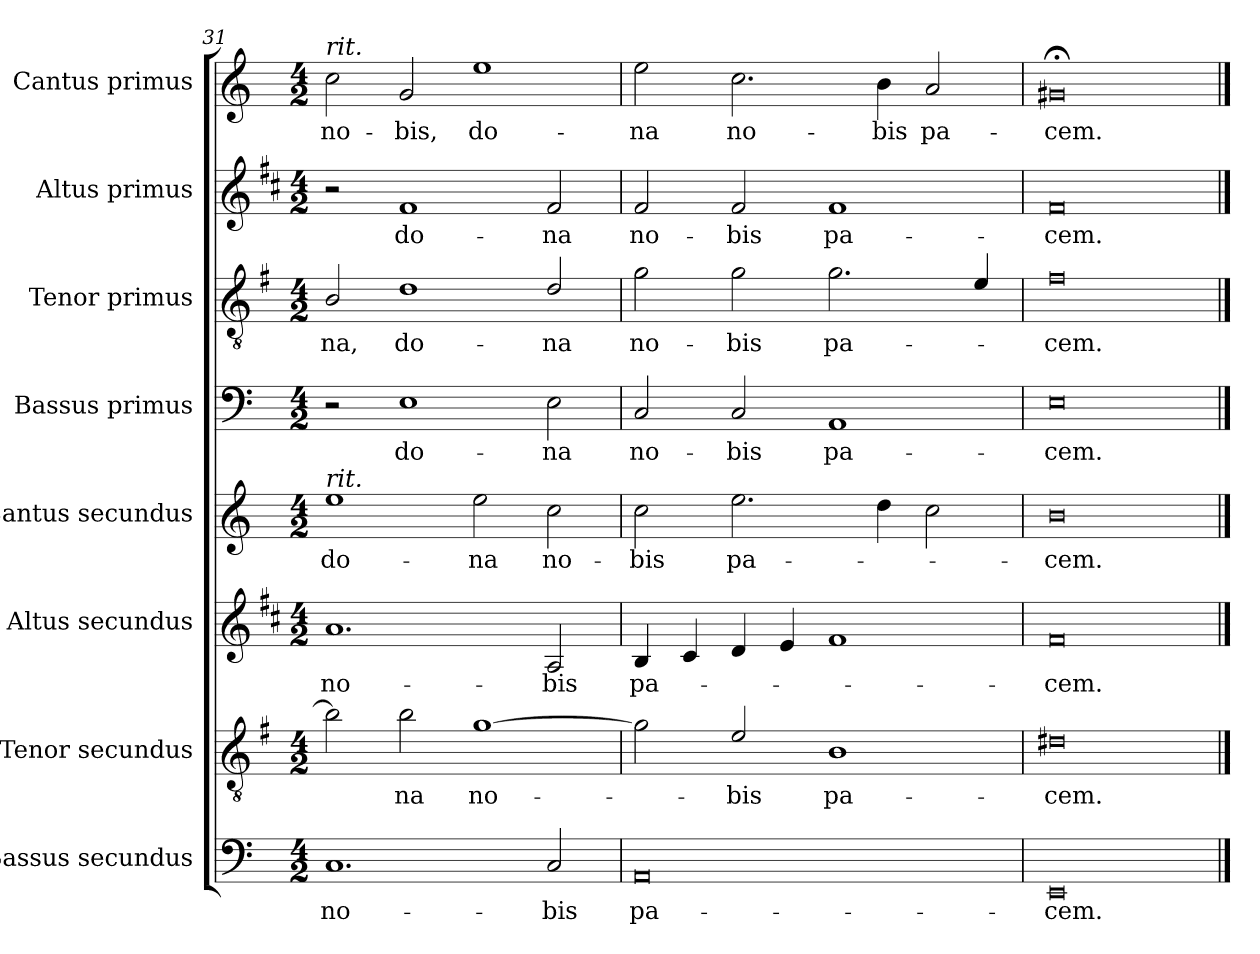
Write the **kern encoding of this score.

**kern	**text	**kern	**text	**kern	**text	**kern	**text	**kern	**text	**kern	**text	**kern	**text	**kern	**text
*part8	*part8	*part7	*part7	*part6	*part6	*part5	*part5	*part4	*part4	*part3	*part3	*part2	*part2	*part1	*part1
*staff8	*staff8	*staff7	*staff7	*staff6	*staff6	*staff5	*staff5	*staff4	*staff4	*staff3	*staff3	*staff2	*staff2	*staff1	*staff1
*I"Bassus secundus	*	*I"Tenor secundus	*	*I"Altus secundus	*	*I"Cantus secundus	*	*I"Bassus primus	*	*I"Tenor primus	*	*I"Altus primus	*	*I"Cantus primus	*
*I'B2	*	*I'T2	*	*I'A2	*	*I'C2	*	*I'B1	*	*I'T1	*	*I'A1	*	*I'C1	*
*clefF4	*	*clefGv2	*	*clefG2	*	*clefG2	*	*clefF4	*	*clefGv2	*	*clefG2	*	*clefG2	*
*	*	*ITrd4c7	*	*ITrd1c2	*	*	*	*	*	*ITrd4c7	*	*ITrd1c2	*	*	*
*k[]	*	*k[]	*	*k[]	*	*k[]	*	*k[]	*	*k[]	*	*k[]	*	*k[]	*
*C:	*	*C:	*	*C:	*	*C:	*	*C:	*	*C:	*	*C:	*	*C:	*
*M4/2	*	*M4/2	*	*M4/2	*	*M4/2	*	*M4/2	*	*M4/2	*	*M4/2	*	*M4/2	*
=31	=31	=31	=31	=31	=31	=31	=31	=31	=31	=31	=31	=31	=31	=31	=31
!	!	!	!	!	!	!	!	!	!	!	!	!	!	!LO:TX:a:i:t=rit.	!
!	!	!	!	!	!	!LO:TX:a:i:t=rit.	!	!	!	!	!	!	!	!	!
!	!LO:LY:b	!	!	!	!LO:LY:b	!	!LO:LY:b	!	!	!	!LO:LY:b	!	!	!	!LO:LY:b
1.C	no-	2e\]	.	1.g	no-	1ee	do-	2r	.	2E/	-na,	2r	.	2cc\	no-
!	!	!	!LO:LY:b	!	!	!	!	!	!LO:LY:b	!	!LO:LY:b	!	!LO:LY:b	!	!LO:LY:b
.	.	2e\	-na	.	.	.	.	1E	do-	1G	do-	1e	do-	2g/	-bis,
!	!	!	!LO:LY:b	!	!	!	!LO:LY:b	!	!	!	!	!	!	!	!LO:LY:b
.	.	[1c	no-	.	.	2ee\	-na	.	.	.	.	.	.	1ee	do-
!	!LO:LY:b	!	!	!	!LO:LY:b	!	!LO:LY:b	!	!LO:LY:b	!	!LO:LY:b	!	!LO:LY:b	!	!
2C/	-bis	.	.	2G/	-bis	2cc\	no-	2E\	-na	2G/	-na	2e/	-na	.	.
=32	=32	=32	=32	=32	=32	=32	=32	=32	=32	=32	=32	=32	=32	=32	=32
!	!LO:LY:b	!	!	!	!LO:LY:b	!	!LO:LY:b	!	!LO:LY:b	!	!LO:LY:b	!	!LO:LY:b	!	!LO:LY:b
0AA	pa-	2c\]	.	4A/	pa-	2cc\	-bis	2C/	no-	2c\	no-	2e/	no-	2ee\	-na
.	.	.	.	4B/	.	.	.	.	.	.	.	.	.	.	.
!	!	!	!LO:LY:b	!	!	!	!LO:LY:b	!	!LO:LY:b	!	!LO:LY:b	!	!LO:LY:b	!	!LO:LY:b
.	.	2A/	-bis	4c/	.	2.ee\	pa-	2C/	-bis	2c\	-bis	2e/	-bis	2.cc\	no-
.	.	.	.	4d/	.	.	.	.	.	.	.	.	.	.	.
!	!	!	!LO:LY:b	!	!	!	!	!	!LO:LY:b	!	!LO:LY:b	!	!LO:LY:b	!	!
.	.	1E	pa-	1e	.	.	.	1AA	pa-	2.c\	pa-	1e	pa-	.	.
!	!	!	!	!	!	!	!	!	!	!	!	!	!	!	!LO:LY:b
.	.	.	.	.	.	4dd\	.	.	.	.	.	.	.	4b\	-bis
!	!	!	!	!	!	!	!	!	!	!	!	!	!	!	!LO:LY:b
.	.	.	.	.	.	2cc\	.	.	.	.	.	.	.	2a/	pa-
.	.	.	.	.	.	.	.	.	.	4A/	.	.	.	.	.
=33	=33	=33	=33	=33	=33	=33	=33	=33	=33	=33	=33	=33	=33	=33	=33
!	!LO:LY:b	!	!LO:LY:b	!	!LO:LY:b	!	!LO:LY:b	!	!LO:LY:b	!	!LO:LY:b	!	!LO:LY:b	!	!LO:LY:b
0EE	-cem.	0G#X	-cem.	0e	-cem.	0b	-cem.	0E	-cem.	0B	-cem.	0e	-cem.	0g#X;<	-cem.
==	==	==	==	==	==	==	==	==	==	==	==	==	==	==	==
*-	*-	*-	*-	*-	*-	*-	*-	*-	*-	*-	*-	*-	*-	*-	*-
